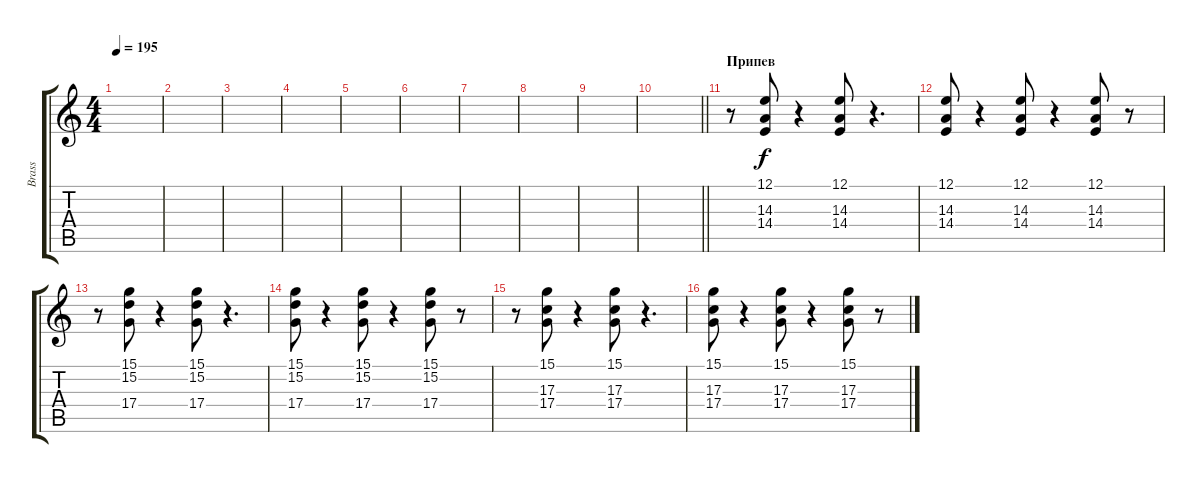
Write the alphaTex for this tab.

\track ("Brass" "Brass") {instrument brasssection}
\staff {score tabs}
\tuning (E4 B3 G3 D3 A2 E2) {hide}
\ts (4 4)
\tempo 195
\clef g2
\ks c
|
|
|
|
|
|
|
|
|
\barLineRight lightlight
|
\section ("" "Припев")
r.8{volume 12} (12.1 14.3 14.4).8 r.4 (12.1 14.3 14.4).8 r.4{d} |
(12.1 14.3 14.4).8 r.4 (12.1 14.3 14.4).8 r.4 (12.1 14.3 14.4).8 r.8 |
r.8 (15.1 15.2 17.4).8 r.4 (15.1 15.2 17.4).8 r.4{d} |
(15.1 15.2 17.4).8 r.4 (15.1 15.2 17.4).8 r.4 (15.1 15.2 17.4).8 r.8 |
r.8 (15.1 17.3 17.4).8 r.4 (15.1 17.3 17.4).8 r.4{d} |
(15.1 17.3 17.4).8 r.4 (15.1 17.3 17.4).8 r.4 (15.1 17.3 17.4).8 r.8
